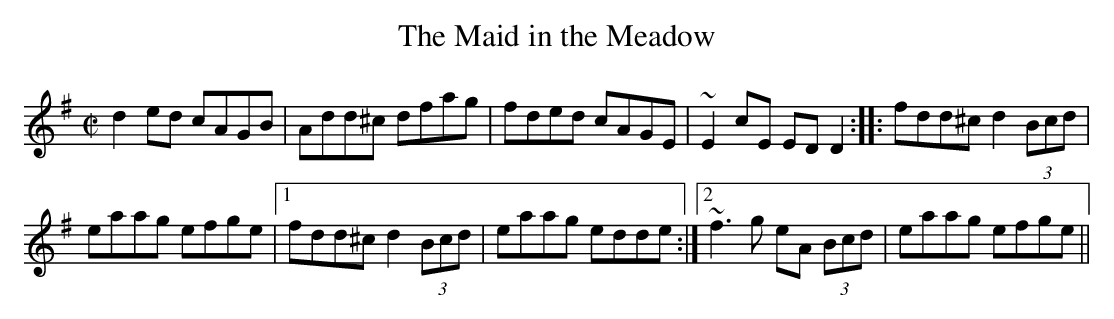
X:1
T:Maid in the Meadow, The
M:C|
K:Dmix
d2ed cAGB|Add^c dfag|fded cAGE|~E2cE EDD2:||:fdd^c d2 (3Bcd|
eaag efge|1 fdd^c d2 (3Bcd|eaag edde:|2 ~f3g eA (3Bcd|eaag efge||
